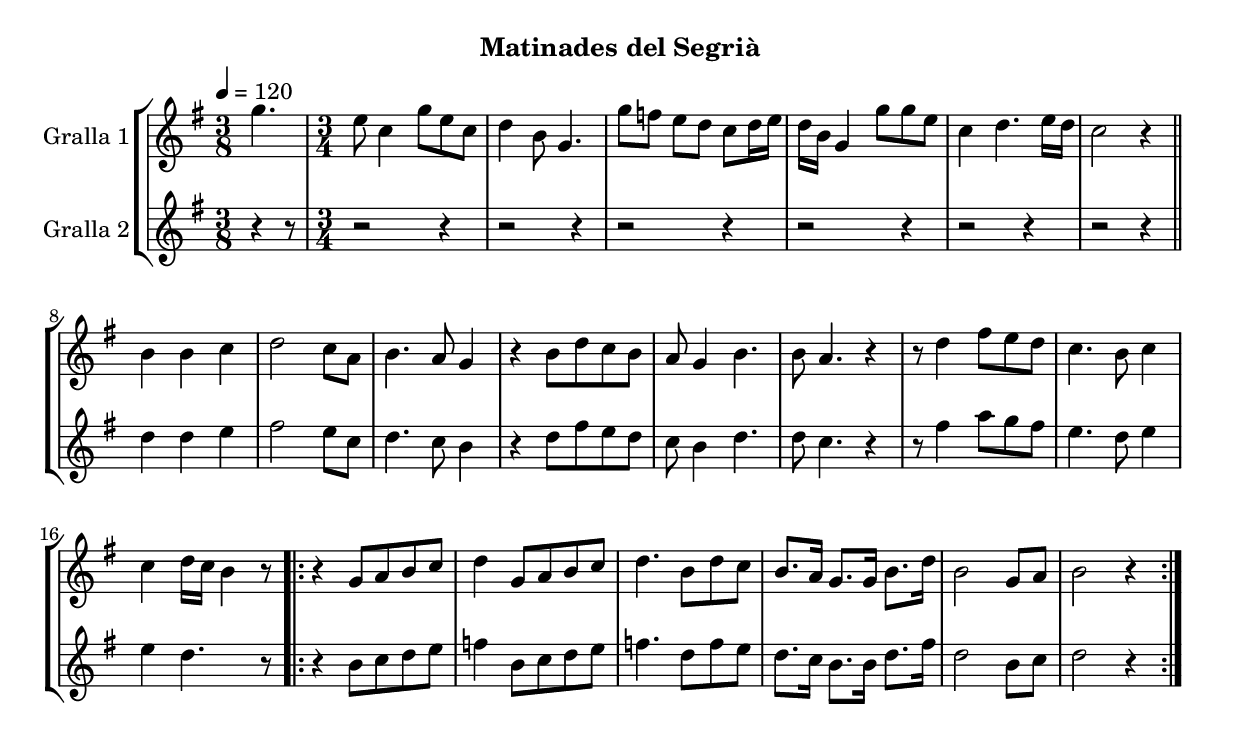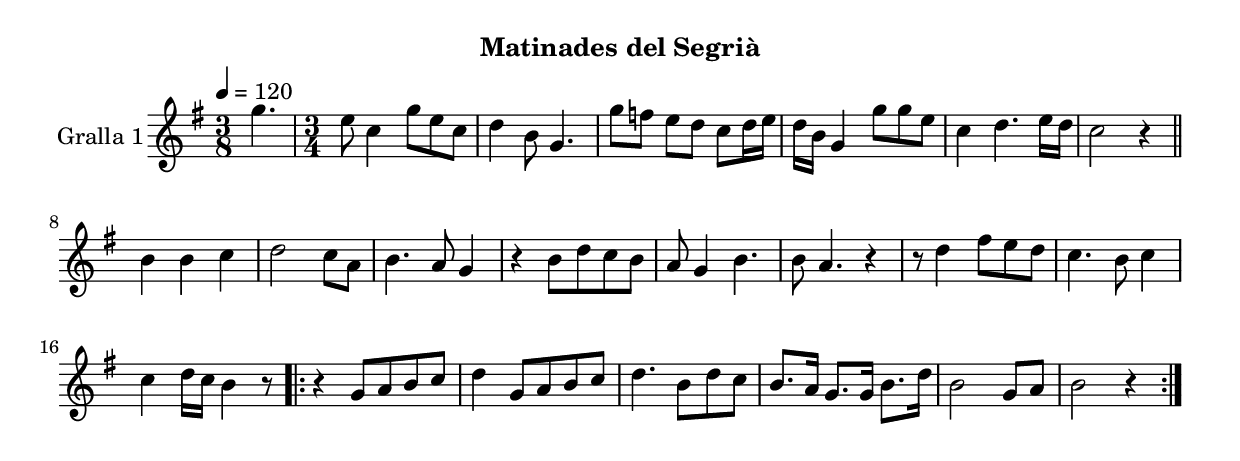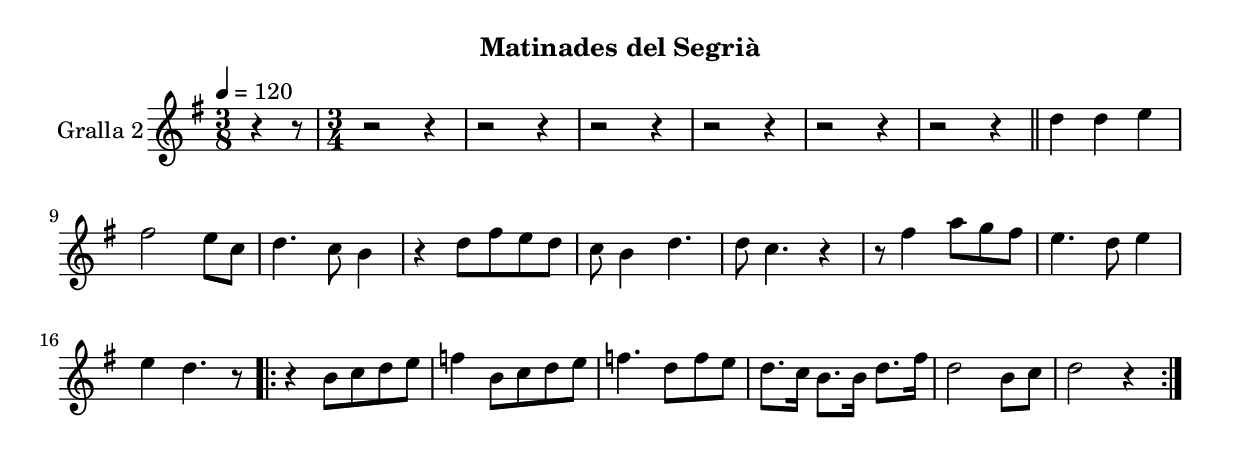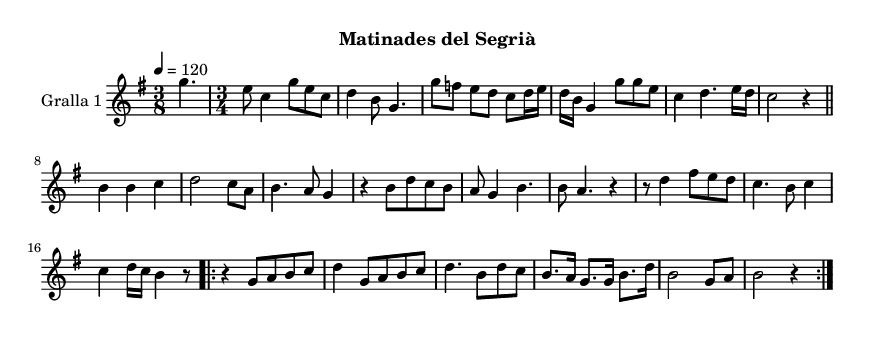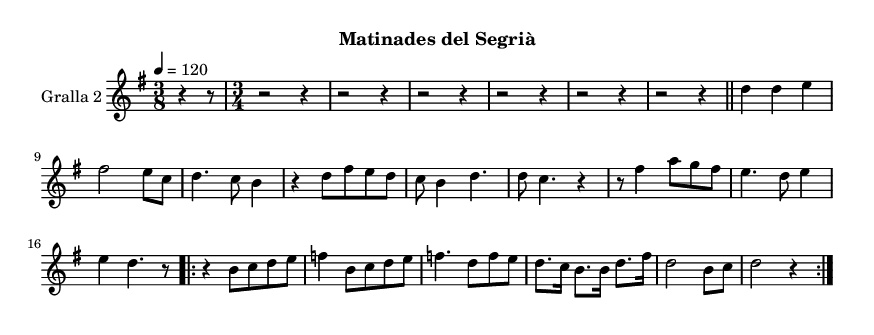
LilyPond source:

\version "2.16.0"

\header {
  dedication=""
  title="  "
  subtitle="Matinades del Segrià"
  subsubtitle=""
  poet=""
  meter=""
  piece=""
  composer=""
  arranger=""
  opus=""
  instrument=""
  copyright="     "
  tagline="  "
}

liniaroAa =
\relative g''
{
  \tempo 4=120
  \clef treble
  \key g \major
  \time 3/8
  g4.  |
  \time 3/4   e8 c4 g'8 e c  |
  d4 b8 g4.  |
  g'8 f e d c d16 e  |
  %05
  d16 b g4 g'8 g e  |
  c4 d4. e16 d  |
  c2 r4  \bar "||"
  b4 b c  |
  d2 c8 a  |
  %10
  b4. a8 g4  |
  r4 b8 d c b  |
  a8 g4 b4.  |
  b8 a4. r4  |
  r8 d4 fis8 e d  |
  %15
  c4. b8 c4  |
  c4 d16 c b4 r8  |
  \repeat volta 2 { r4 g8 a b c  |
  d4 g,8 a b c  |
  d4. b8 d c  |
  %20
  b8. a16 g8. g16 b8. d16  |
  b2 g8 a  |
  b2 r4  | }
}

liniaroAb =
\relative d''
{
  \tempo 4=120
  \clef treble
  \key g \major
  \time 3/8
  r4 r8  |
  \time 3/4   r2 r4  |
  r2 r4  |
  r2 r4  |
  %05
  r2 r4  |
  r2 r4  |
  r2 r4  \bar "||"
  d4 d e  |
  fis2 e8 c  |
  %10
  d4. c8 b4  |
  r4 d8 fis e d  |
  c8 b4 d4.  |
  d8 c4. r4  |
  r8 fis4 a8 g fis  |
  %15
  e4. d8 e4  |
  e4 d4. r8  |
  \repeat volta 2 { r4 b8 c d e  |
  f4 b,8 c d e  |
  f4. d8 f e  |
  %20
  d8. c16 b8. b16 d8. fis16  |
  d2 b8 c  |
  d2 r4  | }
}

\book {

\paper {
  print-page-number = false
}

\bookpart {
  \score {
    \new StaffGroup {
      \override Score.RehearsalMark #'self-alignment-X = #LEFT
      <<
        \new Staff \with {instrumentName = #"Gralla 1" } \liniaroAa
        \new Staff \with {instrumentName = #"Gralla 2" } \liniaroAb
      >>
    }
    \layout {}
  }\score { \unfoldRepeats
    \new StaffGroup {
      \override Score.RehearsalMark #'self-alignment-X = #LEFT
      <<
        \new Staff \with {instrumentName = #"Gralla 1" } \liniaroAa
        \new Staff \with {instrumentName = #"Gralla 2" } \liniaroAb
      >>
    }
    \midi {}
  }
}

\bookpart {
  \header {}
  \score {
    \new StaffGroup {
      \override Score.RehearsalMark #'self-alignment-X = #LEFT
      <<
        \new Staff \with {instrumentName = #"Gralla 1" } \liniaroAa
      >>
    }
    \layout {}
  }\score { \unfoldRepeats
    \new StaffGroup {
      \override Score.RehearsalMark #'self-alignment-X = #LEFT
      <<
        \new Staff \with {instrumentName = #"Gralla 1" } \liniaroAa
      >>
    }
    \midi {}
  }
}

\bookpart {
  \header {}
  \score {
    \new StaffGroup {
      \override Score.RehearsalMark #'self-alignment-X = #LEFT
      <<
        \new Staff \with {instrumentName = #"Gralla 2" } \liniaroAb
      >>
    }
    \layout {}
  }\score { \unfoldRepeats
    \new StaffGroup {
      \override Score.RehearsalMark #'self-alignment-X = #LEFT
      <<
        \new Staff \with {instrumentName = #"Gralla 2" } \liniaroAb
      >>
    }
    \midi {}
  }
}

}

\book {

\paper {
  print-page-number = false
  #(set-paper-size "a6landscape")
  #(layout-set-staff-size 14)
}

\bookpart {
  \header {}
  \score {
    \new StaffGroup {
      \override Score.RehearsalMark #'self-alignment-X = #LEFT
      <<
        \new Staff \with {instrumentName = #"Gralla 1" } \liniaroAa
      >>
    }
    \layout {}
  }
}

\bookpart {
  \header {}
  \score {
    \new StaffGroup {
      \override Score.RehearsalMark #'self-alignment-X = #LEFT
      <<
        \new Staff \with {instrumentName = #"Gralla 2" } \liniaroAb
      >>
    }
    \layout {}
  }
}

}

